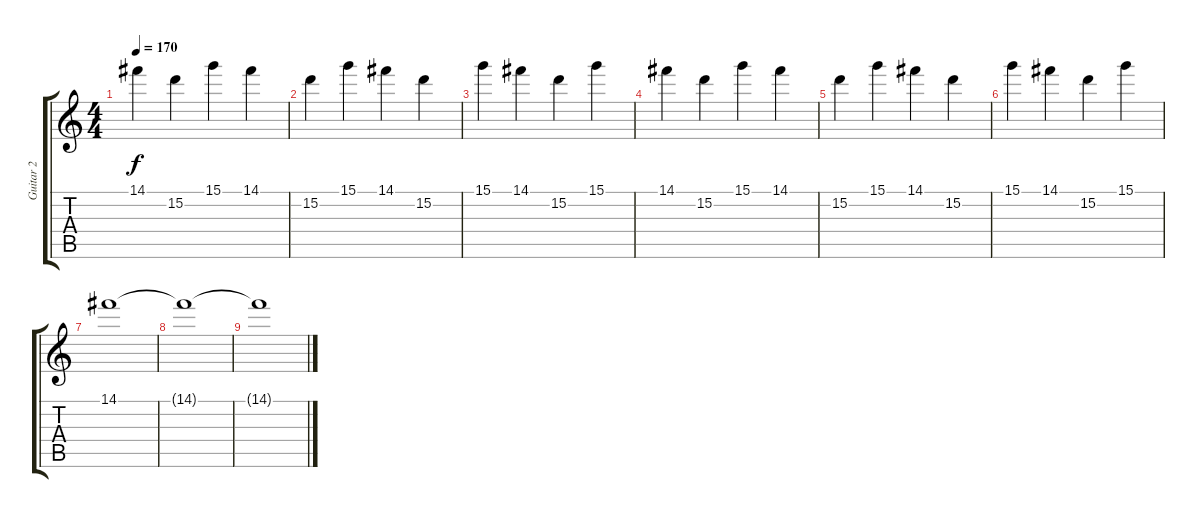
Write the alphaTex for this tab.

\track ("Guitar 2" "Guitar 2") {instrument overdrivenguitar}
\staff {score tabs}
\tuning (E4 B3 G3 D3 A2 E2) {hide}
\ts (4 4)
\tempo 170
\clef g2
\ks c
14.1.4{dy f} 15.2.4 15.1.4 14.1.4 |
15.2.4 15.1.4 14.1.4 15.2.4 |
15.1.4 14.1.4 15.2.4 15.1.4 |
14.1.4 15.2.4 15.1.4 14.1.4 |
15.2.4 15.1.4 14.1.4 15.2.4 |
15.1.4 14.1.4 15.2.4 15.1.4 |
14.1.1{volume 0} |
14.1{t}.1 |
14.1{t}.1
